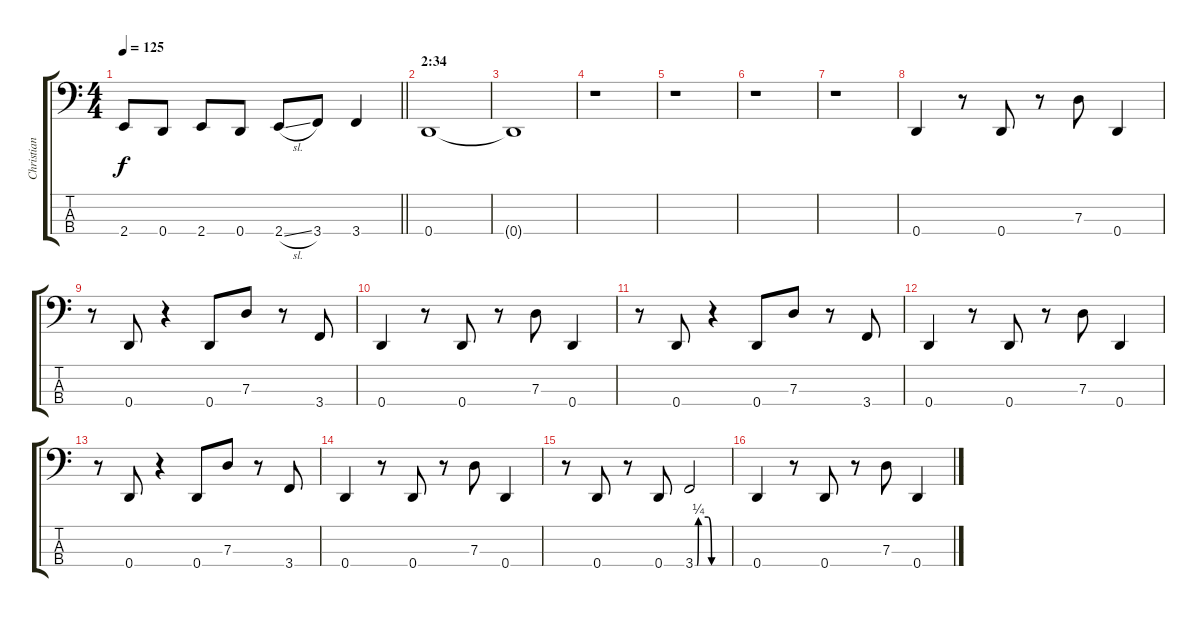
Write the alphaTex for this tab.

\track ("Christian Larsson" "Christian ") {instrument electricbassfinger}
\staff {score tabs}
\tuning (F2 C2 G1 D1) {hide}
\ts (4 4)
\tempo 125
\clef f4
\barLineRight lightlight
\ks c
2.4{t}.8{dy f} 0.4.8 2.4.8 0.4.8 2.4{sl}.8 3.4.8 3.4.4 |
\section ("" "2:34")
0.4.1 |
0.4{t}.1 |
r.1 |
r.1 |
r.1 |
r.1 |
0.4.4 r.8 0.4.8 r.8 7.3.8 0.4.4 |
r.8 0.4.8 r.4 0.4.8 7.3.8 r.8 3.4.8 |
0.4.4 r.8 0.4.8 r.8 7.3.8 0.4.4 |
r.8 0.4.8 r.4 0.4.8 7.3.8 r.8 3.4.8 |
0.4.4 r.8 0.4.8 r.8 7.3.8 0.4.4 |
r.8 0.4.8 r.4 0.4.8 7.3.8 r.8 3.4.8 |
0.4.4 r.8 0.4.8 r.8 7.3.8 0.4.4 |
r.8 0.4.8 r.8 0.4.8 3.4{be (custom 0 0 4 0 6 1 24 1 30 0 46 0 60 0)}.2 |
0.4.4 r.8 0.4.8 r.8 7.3.8 0.4.4
